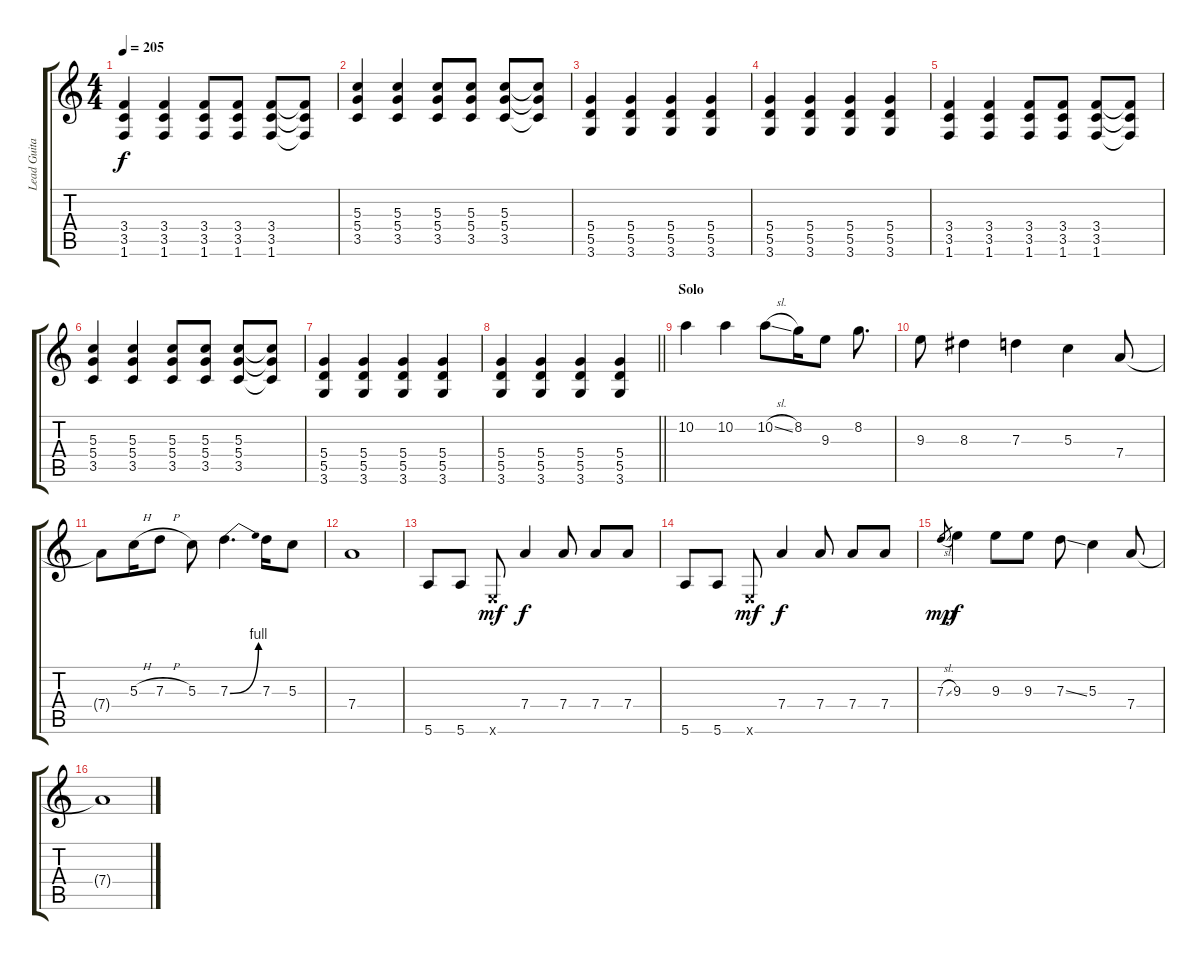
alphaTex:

\track ("Lead Guitar" "Lead Guita") {instrument overdrivenguitar}
\staff {score tabs}
\tuning (E4 B3 G3 D3 A2 E2) {hide}
\ts (4 4)
\tempo 205
\clef g2
\ks c
(3.4 3.5 1.6).4{dy f} (3.4 3.5 1.6).4 (3.4 3.5 1.6).8 (3.4 3.5 1.6).8 (3.4 3.5 1.6).8 (3.4{t} 3.5{t} 1.6{t}).8 |
(5.3 5.4 3.5).4 (5.3 5.4 3.5).4 (5.3 5.4 3.5).8 (5.3 5.4 3.5).8 (5.3 5.4 3.5).8 (5.3{t} 5.4{t} 3.5{t}).8 |
(5.4 5.5 3.6).4 (5.4 5.5 3.6).4 (5.4 5.5 3.6).4 (5.4 5.5 3.6).4 |
(5.4 5.5 3.6).4 (5.4 5.5 3.6).4 (5.4 5.5 3.6).4 (5.4 5.5 3.6).4 |
(3.4 3.5 1.6).4 (3.4 3.5 1.6).4 (3.4 3.5 1.6).8 (3.4 3.5 1.6).8 (3.4 3.5 1.6).8 (3.4{t} 3.5{t} 1.6{t}).8 |
(5.3 5.4 3.5).4 (5.3 5.4 3.5).4 (5.3 5.4 3.5).8 (5.3 5.4 3.5).8 (5.3 5.4 3.5).8 (5.3{t} 5.4{t} 3.5{t}).8 |
(5.4 5.5 3.6).4 (5.4 5.5 3.6).4 (5.4 5.5 3.6).4 (5.4 5.5 3.6).4 |
\barLineRight lightlight
(5.4 5.5 3.6).4 (5.4 5.5 3.6).4 (5.4 5.5 3.6).4 (5.4 5.5 3.6).4 |
\section ("" "Solo")
10.2.4 10.2.4 10.2{sl}.8 8.2.16 9.3.8 8.2.8{d} |
9.3.8 8.3.4 7.3.4 5.3.4 7.4.8 |
7.4{t}.8 5.3{h}.16 7.3{h}.8 5.3.8 7.3{be (bend 0 0 60 4)}.4{d} 7.3.16 5.3.8 |
7.4.1 |
5.6.8 5.6.8 0.6{x}.8{dy mf} 7.4.4{dy f} 7.4.8 7.4.8 7.4.8 |
5.6.8 5.6.8 0.6{x}.8{dy mf} 7.4.4{dy f} 7.4.8 7.4.8 7.4.8 |
7.3{sl}.8{gr dy mp} 9.3.4{dy f} 9.3.8 9.3.8 7.3{ss}.8 5.3.4 7.4.8 |
7.4{t}.1
